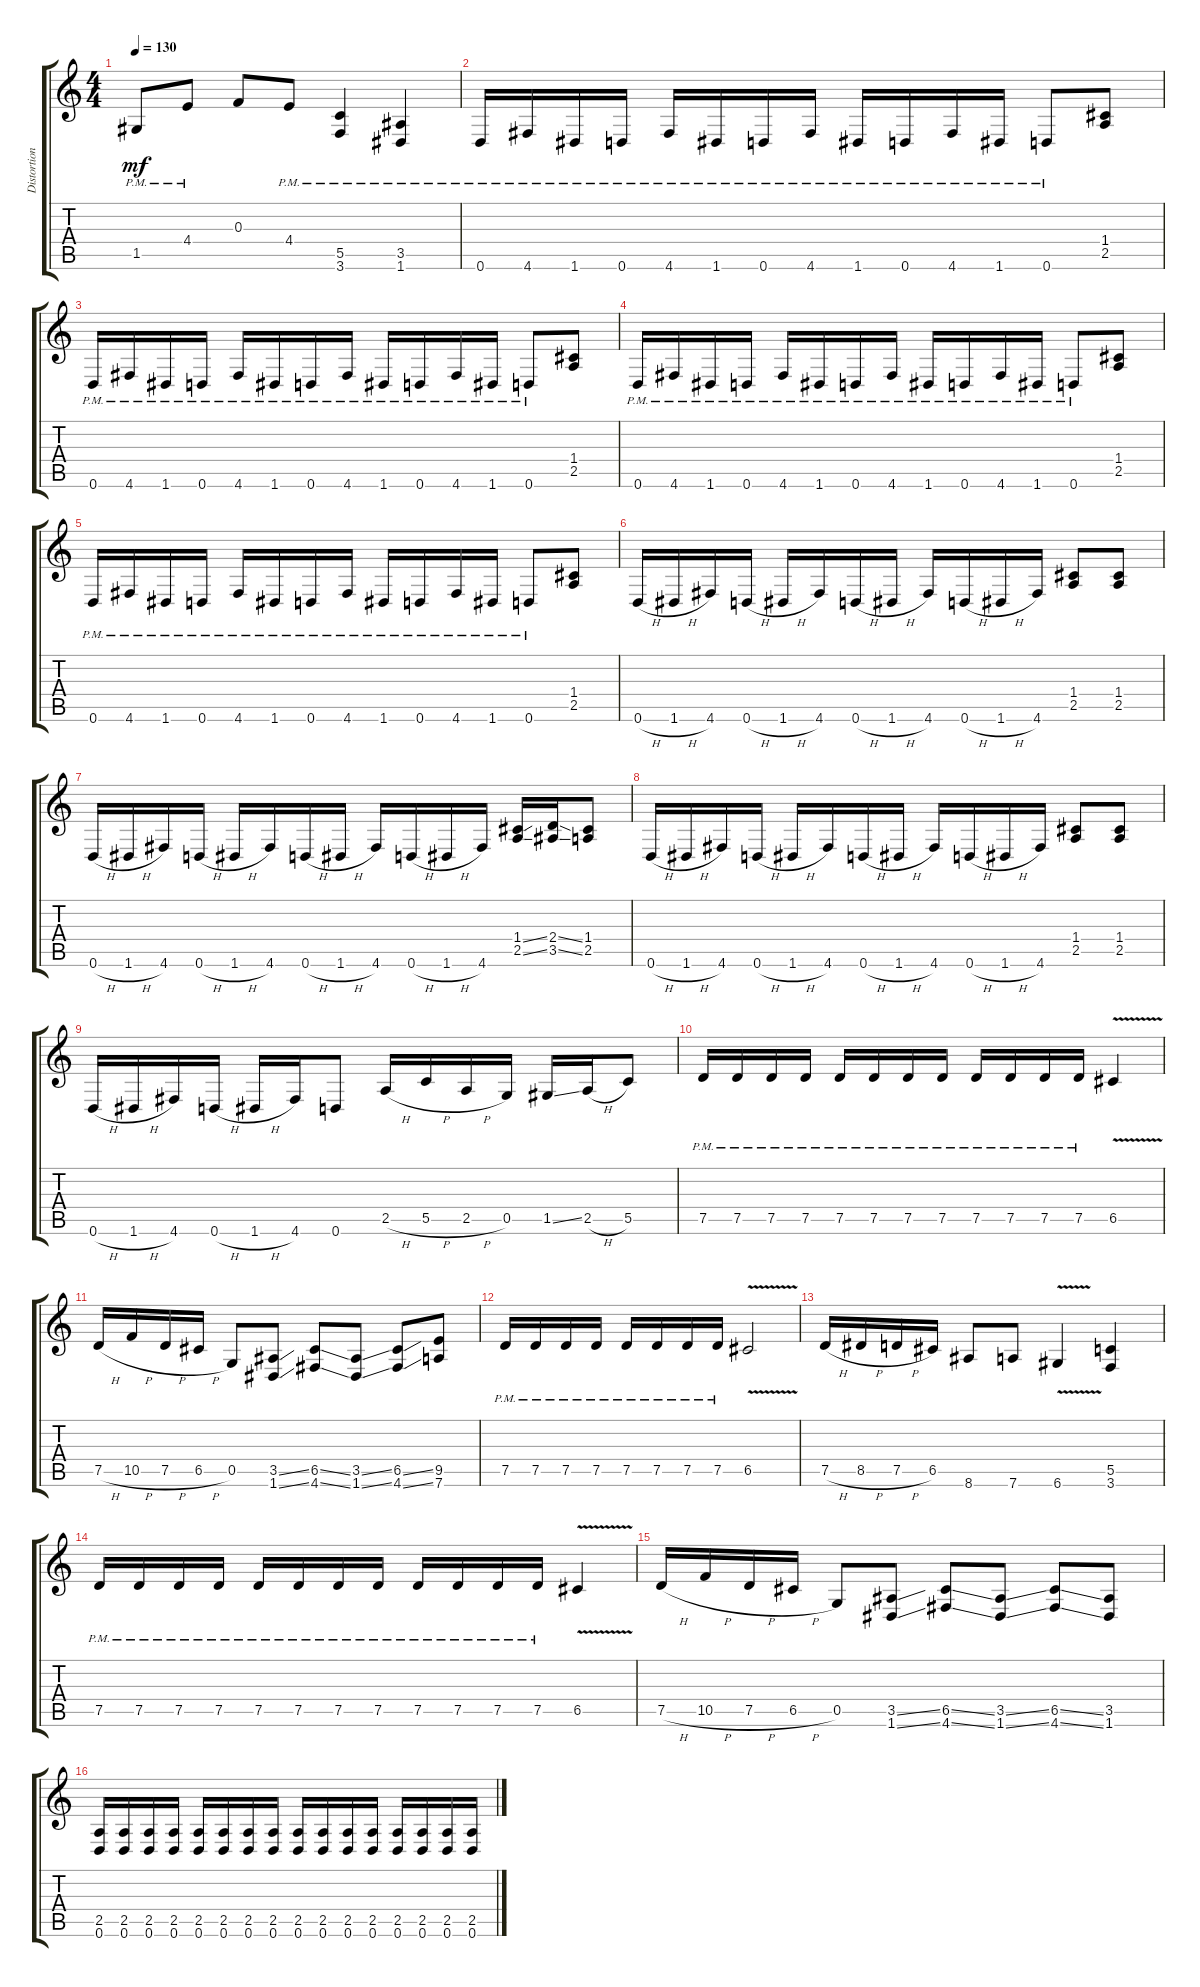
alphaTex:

\track ("Distortion" "Distortion") {instrument acousticguitarsteel}
\staff {score tabs}
\tuning (D4 A3 F3 C3 G2 D2) {hide}
\ts (4 4)
\tempo 130
\clef g2
\ks c
1.5{pm}.8{dy mf} 4.4{pm}.8 0.3.8 4.4{pm}.8 (5.5{pm} 3.6{pm}).4 (3.5{pm} 1.6{pm}).4 |
0.6{pm}.16 4.6{pm}.16 1.6{pm}.16 0.6{pm}.16 4.6{pm}.16 1.6{pm}.16 0.6{pm}.16 4.6{pm}.16 1.6{pm}.16 0.6{pm}.16 4.6{pm}.16 1.6{pm}.16 0.6{pm}.8 (1.4 2.5).8 |
0.6{pm}.16 4.6{pm}.16 1.6{pm}.16 0.6{pm}.16 4.6{pm}.16 1.6{pm}.16 0.6{pm}.16 4.6{pm}.16 1.6{pm}.16 0.6{pm}.16 4.6{pm}.16 1.6{pm}.16 0.6{pm}.8 (1.4 2.5).8 |
0.6{pm}.16 4.6{pm}.16 1.6{pm}.16 0.6{pm}.16 4.6{pm}.16 1.6{pm}.16 0.6{pm}.16 4.6{pm}.16 1.6{pm}.16 0.6{pm}.16 4.6{pm}.16 1.6{pm}.16 0.6{pm}.8 (1.4 2.5).8 |
0.6{pm}.16 4.6{pm}.16 1.6{pm}.16 0.6{pm}.16 4.6{pm}.16 1.6{pm}.16 0.6{pm}.16 4.6{pm}.16 1.6{pm}.16 0.6{pm}.16 4.6{pm}.16 1.6{pm}.16 0.6{pm}.8 (1.4 2.5).8 |
0.6{h}.16 1.6{h}.16 4.6.16 0.6{h}.16 1.6{h}.16 4.6.16 0.6{h}.16 1.6{h}.16 4.6.16 0.6{h}.16 1.6{h}.16 4.6.16 (1.4 2.5).8 (1.4 2.5).8 |
0.6{h}.16 1.6{h}.16 4.6.16 0.6{h}.16 1.6{h}.16 4.6.16 0.6{h}.16 1.6{h}.16 4.6.16 0.6{h}.16 1.6{h}.16 4.6.16 (1.4{ss} 2.5{ss}).16 (2.4{ss} 3.5{ss}).16 (1.4 2.5).8 |
0.6{h}.16 1.6{h}.16 4.6.16 0.6{h}.16 1.6{h}.16 4.6.16 0.6{h}.16 1.6{h}.16 4.6.16 0.6{h}.16 1.6{h}.16 4.6.16 (1.4 2.5).8 (1.4 2.5).8 |
0.6{h}.16 1.6{h}.16 4.6.16 0.6{h}.16 1.6{h}.16 4.6.16 0.6.8 2.5{h}.16 5.5{h}.16 2.5{h}.16 0.5.16 1.5{ss}.16 2.5{h}.16 5.5.8 |
7.5{pm}.16 7.5{pm}.16 7.5{pm}.16 7.5{pm}.16 7.5{pm}.16 7.5{pm}.16 7.5{pm}.16 7.5{pm}.16 7.5{pm}.16 7.5{pm}.16 7.5{pm}.16 7.5{pm}.16 6.5{v}.4 |
7.5{h}.16 10.5{h}.16 7.5{h}.16 6.5{h}.16 0.5.8 (3.5{ss} 1.6{ss}).8 (6.5{ss} 4.6{ss}).8 (3.5{ss} 1.6{ss}).8 (6.5{ss} 4.6{ss}).8 (9.5 7.6).8 |
7.5{pm}.16 7.5{pm}.16 7.5{pm}.16 7.5{pm}.16 7.5{pm}.16 7.5{pm}.16 7.5{pm}.16 7.5{pm}.16 6.5{v}.2 |
7.5{h}.16 8.5{h}.16 7.5{h}.16 6.5.16 8.6.8 7.6.8 6.6{v}.4 (5.5 3.6).4 |
7.5{pm}.16 7.5{pm}.16 7.5{pm}.16 7.5{pm}.16 7.5{pm}.16 7.5{pm}.16 7.5{pm}.16 7.5{pm}.16 7.5{pm}.16 7.5{pm}.16 7.5{pm}.16 7.5{pm}.16 6.5{v}.4 |
7.5{h}.16 10.5{h}.16 7.5{h}.16 6.5{h}.16 0.5.8 (3.5{ss} 1.6{ss}).8 (6.5{ss} 4.6{ss}).8 (3.5{ss} 1.6{ss}).8 (6.5{ss} 4.6{ss}).8 (3.5 1.6).8 |
(2.5 0.6).16 (2.5 0.6).16 (2.5 0.6).16 (2.5 0.6).16 (2.5 0.6).16 (2.5 0.6).16 (2.5 0.6).16 (2.5 0.6).16 (2.5 0.6).16 (2.5 0.6).16 (2.5 0.6).16 (2.5 0.6).16 (2.5 0.6).16 (2.5 0.6).16 (2.5 0.6).16 (2.5 0.6).16
